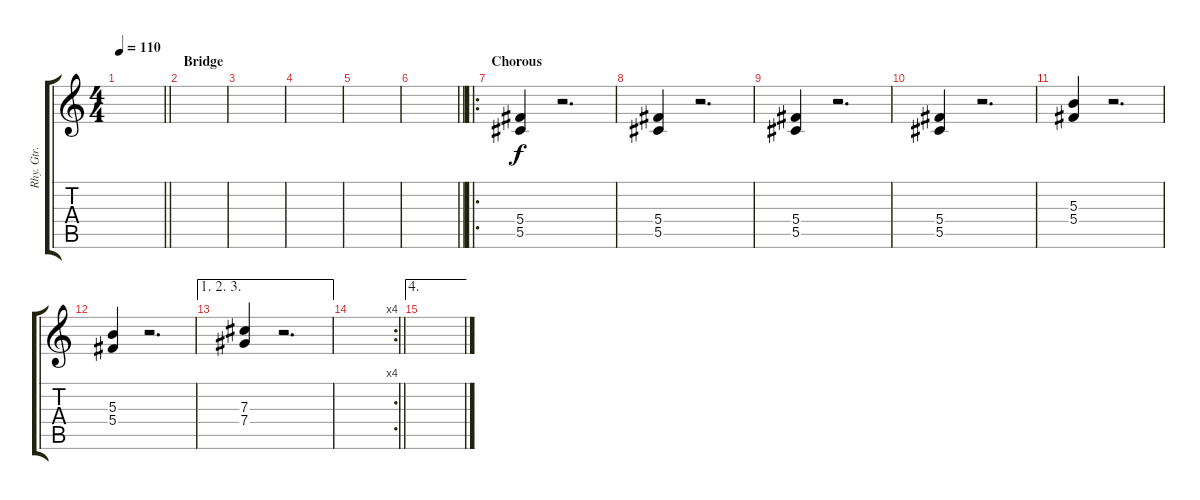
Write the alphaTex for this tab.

\track ("Rhy. Gtr. 2" "Rhy. Gtr. ") {instrument distortionguitar}
\staff {score tabs}
\tuning (Eb4 Bb3 Gb3 Db3 Ab2 Eb2) {hide}
\ts (4 4)
\tempo 110
\clef g2
\barLineRight lightlight
\ks c
|
\section ("" "Bridge")
|
|
|
|
\barLineRight lightlight
|
\ro
\section ("" "Chorous ")
(5.4 5.5).4 r.2{d} |
(5.4 5.5).4 r.2{d} |
(5.4 5.5).4 r.2{d} |
(5.4 5.5).4 r.2{d} |
(5.3 5.4).4 r.2{d} |
(5.3 5.4).4 r.2{d} |
\ae (1 2 3)
(7.3 7.4).4 r.2{d} |
\rc 4
\barLineRight lightlight
|
\ae 4
